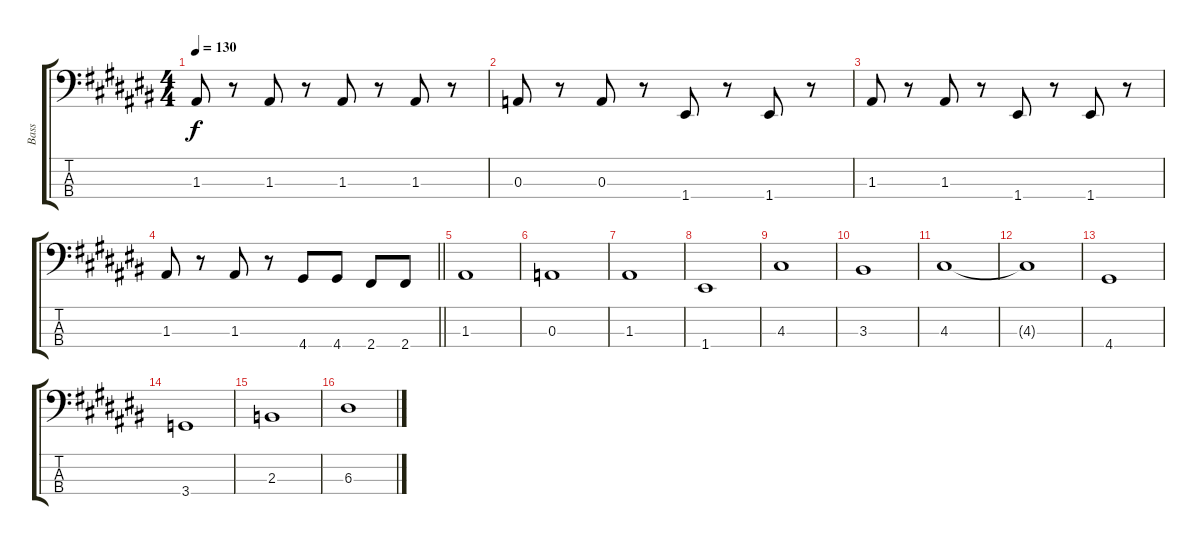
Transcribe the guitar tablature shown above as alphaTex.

\track ("Bass" "Bass") {instrument electricbassfinger}
\staff {score tabs}
\tuning (G2 D2 A1 E1) {hide}
\ts (4 4)
\tempo 130
\clef f4
\ks a#minor
1.3.8{dy f} r.8 1.3.8 r.8 1.3.8 r.8 1.3.8 r.8 |
0.3.8 r.8 0.3.8 r.8 1.4.8 r.8 1.4.8 r.8 |
1.3.8 r.8 1.3.8 r.8 1.4.8 r.8 1.4.8 r.8 |
\barLineRight lightlight
1.3.8 r.8 1.3.8 r.8 4.4.8 4.4.8 2.4.8 2.4.8 |
\section ("" "")
1.3.1 |
0.3.1 |
1.3.1 |
1.4.1 |
4.3.1 |
3.3.1 |
4.3.1 |
4.3{t}.1 |
4.4.1 |
3.4.1 |
2.3.1 |
6.3.1
